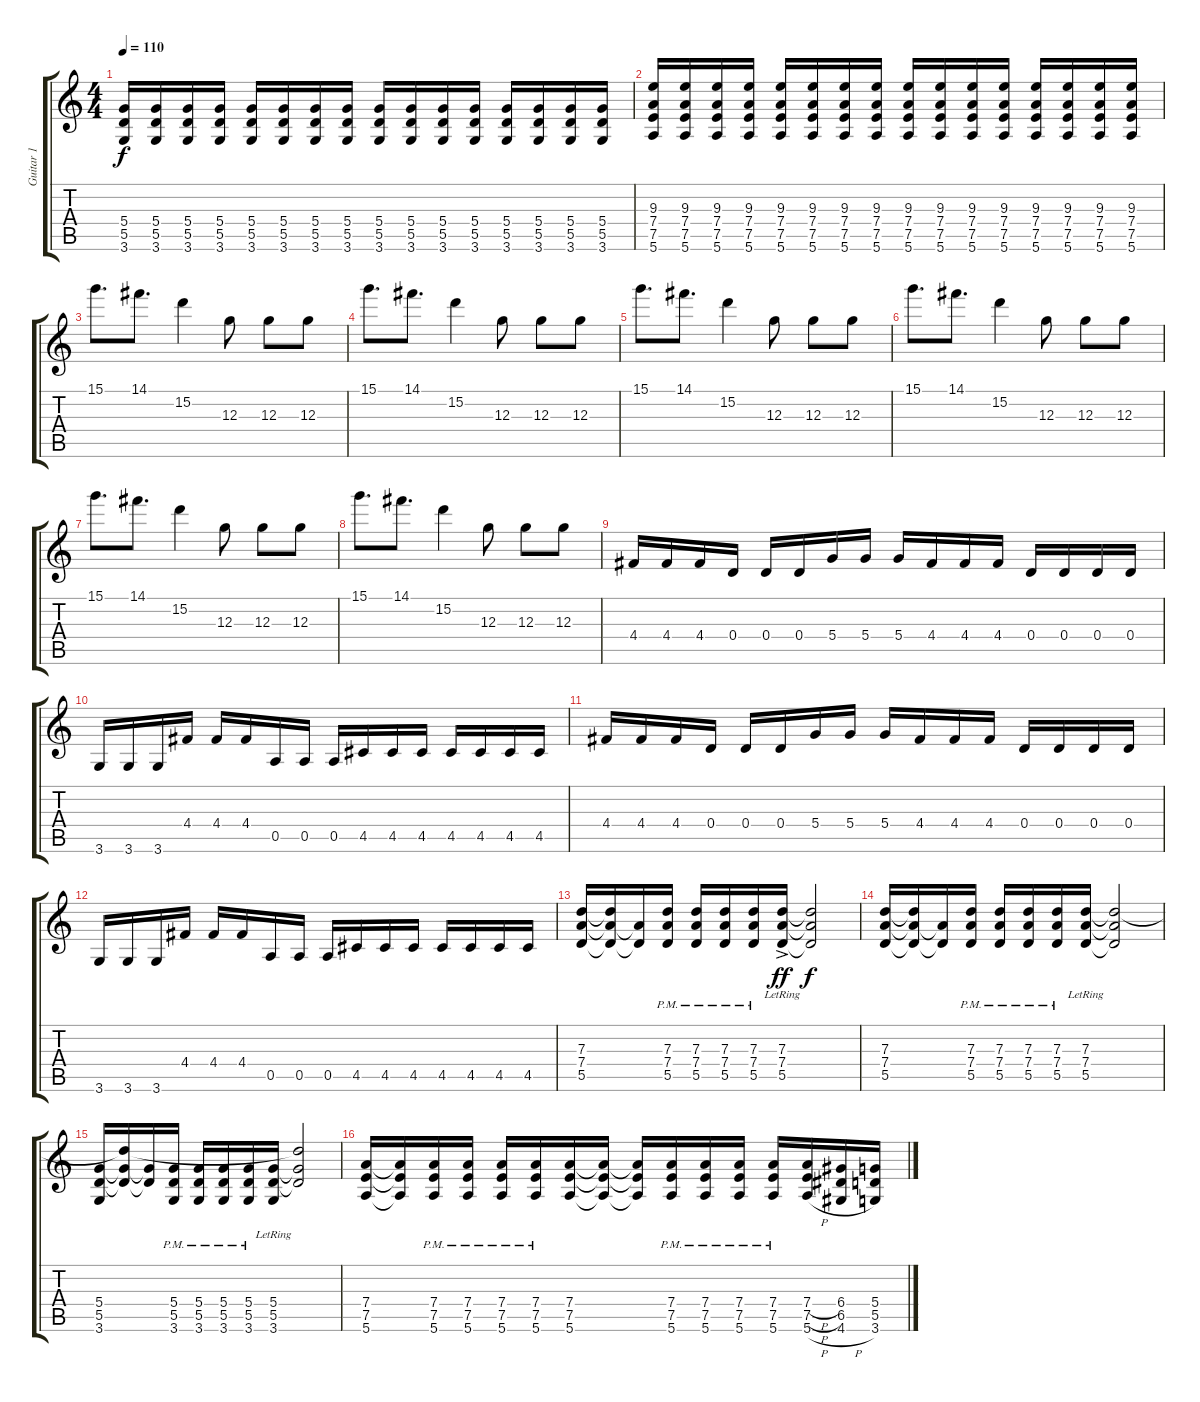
\track ("Guitar 1" "Guitar 1") {instrument distortionguitar}
\staff {score tabs}
\tuning (E4 B3 G3 D3 A2 E2) {hide}
\ts (4 4)
\tempo 110
\clef g2
\ks c
(5.4 5.5 3.6).16{dy f} (5.4 5.5 3.6).16 (5.4 5.5 3.6).16 (5.4 5.5 3.6).16 (5.4 5.5 3.6).16 (5.4 5.5 3.6).16 (5.4 5.5 3.6).16 (5.4 5.5 3.6).16 (5.4 5.5 3.6).16 (5.4 5.5 3.6).16 (5.4 5.5 3.6).16 (5.4 5.5 3.6).16 (5.4 5.5 3.6).16 (5.4 5.5 3.6).16 (5.4 5.5 3.6).16 (5.4 5.5 3.6).16 |
(9.3 7.4 7.5 5.6).16 (9.3 7.4 7.5 5.6).16 (9.3 7.4 7.5 5.6).16 (9.3 7.4 7.5 5.6).16 (9.3 7.4 7.5 5.6).16 (9.3 7.4 7.5 5.6).16 (9.3 7.4 7.5 5.6).16 (9.3 7.4 7.5 5.6).16 (9.3 7.4 7.5 5.6).16 (9.3 7.4 7.5 5.6).16 (9.3 7.4 7.5 5.6).16 (9.3 7.4 7.5 5.6).16 (9.3 7.4 7.5 5.6).16 (9.3 7.4 7.5 5.6).16 (9.3 7.4 7.5 5.6).16 (9.3 7.4 7.5 5.6).16 |
15.1.8{d} 14.1.8{d} 15.2.4 12.3.8 12.3.8 12.3.8 |
15.1.8{d} 14.1.8{d} 15.2.4 12.3.8 12.3.8 12.3.8 |
15.1.8{d} 14.1.8{d} 15.2.4 12.3.8 12.3.8 12.3.8 |
15.1.8{d} 14.1.8{d} 15.2.4 12.3.8 12.3.8 12.3.8 |
15.1.8{d} 14.1.8{d} 15.2.4 12.3.8 12.3.8 12.3.8 |
15.1.8{d} 14.1.8{d} 15.2.4 12.3.8 12.3.8 12.3.8 |
4.4.16 4.4.16 4.4.16 0.4.16 0.4.16 0.4.16 5.4.16 5.4.16 5.4.16 4.4.16 4.4.16 4.4.16 0.4.16 0.4.16 0.4.16 0.4.16 |
3.6.16 3.6.16 3.6.16 4.4.16 4.4.16 4.4.16 0.5.16 0.5.16 0.5.16 4.5.16 4.5.16 4.5.16 4.5.16 4.5.16 4.5.16 4.5.16 |
4.4.16 4.4.16 4.4.16 0.4.16 0.4.16 0.4.16 5.4.16 5.4.16 5.4.16 4.4.16 4.4.16 4.4.16 0.4.16 0.4.16 0.4.16 0.4.16 |
3.6.16 3.6.16 3.6.16 4.4.16 4.4.16 4.4.16 0.5.16 0.5.16 0.5.16 4.5.16 4.5.16 4.5.16 4.5.16 4.5.16 4.5.16 4.5.16 |
(7.3 7.4 5.5).16 (7.3{t} 7.4{t} 5.5{t}).16 (7.4{t} 5.5{t}).16 (7.3{pm} 7.4{pm} 5.5{pm}).16 (7.3{pm} 7.4{pm} 5.5{pm}).16 (7.3{pm} 7.4{pm} 5.5{pm}).16 (7.3{pm} 7.4{pm} 5.5{pm}).16 (7.3{lr} 7.4{lr} 5.5{ac}).16{dy ff} (7.3{t} 7.4{t} 5.5{t}).2{dy f} |
(7.3 7.4 5.5).16 (7.3{t} 7.4{t} 5.5{t}).16 (7.4{t} 5.5{t}).16 (7.3{pm} 7.4{pm} 5.5{pm}).16 (7.3{pm} 7.4{pm} 5.5{pm}).16 (7.3{pm} 7.4{pm} 5.5{pm}).16 (7.3{pm} 7.4{pm} 5.5{pm}).16 (7.3{lr} 7.4{lr} 5.5{lr}).16 (7.3{t} 7.4{t} 5.5{t}).2 |
(5.4 5.5 3.6).16 (7.3{t} 5.4{t} 5.5{t}).16 (5.4{t} 5.5{t}).16 (5.4{pm} 5.5{pm} 3.6{pm}).16 (5.4{pm} 5.5{pm} 3.6{pm}).16 (5.4{pm} 5.5{pm} 3.6{pm}).16 (5.4{pm} 5.5{pm} 3.6{pm}).16 (5.4{lr} 5.5{lr} 3.6).16 (7.3{t} 5.4{t} 5.5{t}).2 |
(7.4 7.5 5.6).16 (7.4{t} 7.5{t} 5.6{t}).16 (7.4{pm} 7.5{pm} 5.6{pm}).16 (7.4{pm} 7.5{pm} 5.6{pm}).16 (7.4{pm} 7.5{pm} 5.6{pm}).16 (7.4{pm} 7.5{pm} 5.6{pm}).16 (7.4 7.5 5.6).16 (7.4{t} 7.5{t} 5.6{t}).16 (7.4{t} 7.5{t} 5.6{t}).16 (7.4{pm} 7.5{pm} 5.6{pm}).16 (7.4{pm} 7.5{pm} 5.6{pm}).16 (7.4{pm} 7.5{pm} 5.6{pm}).16 (7.4{pm} 7.5{pm} 5.6{pm}).16 (7.4{h} 7.5{h} 5.6{h}).16 (6.4 6.5 4.6{h}).16 (5.4 5.5 3.6).16
